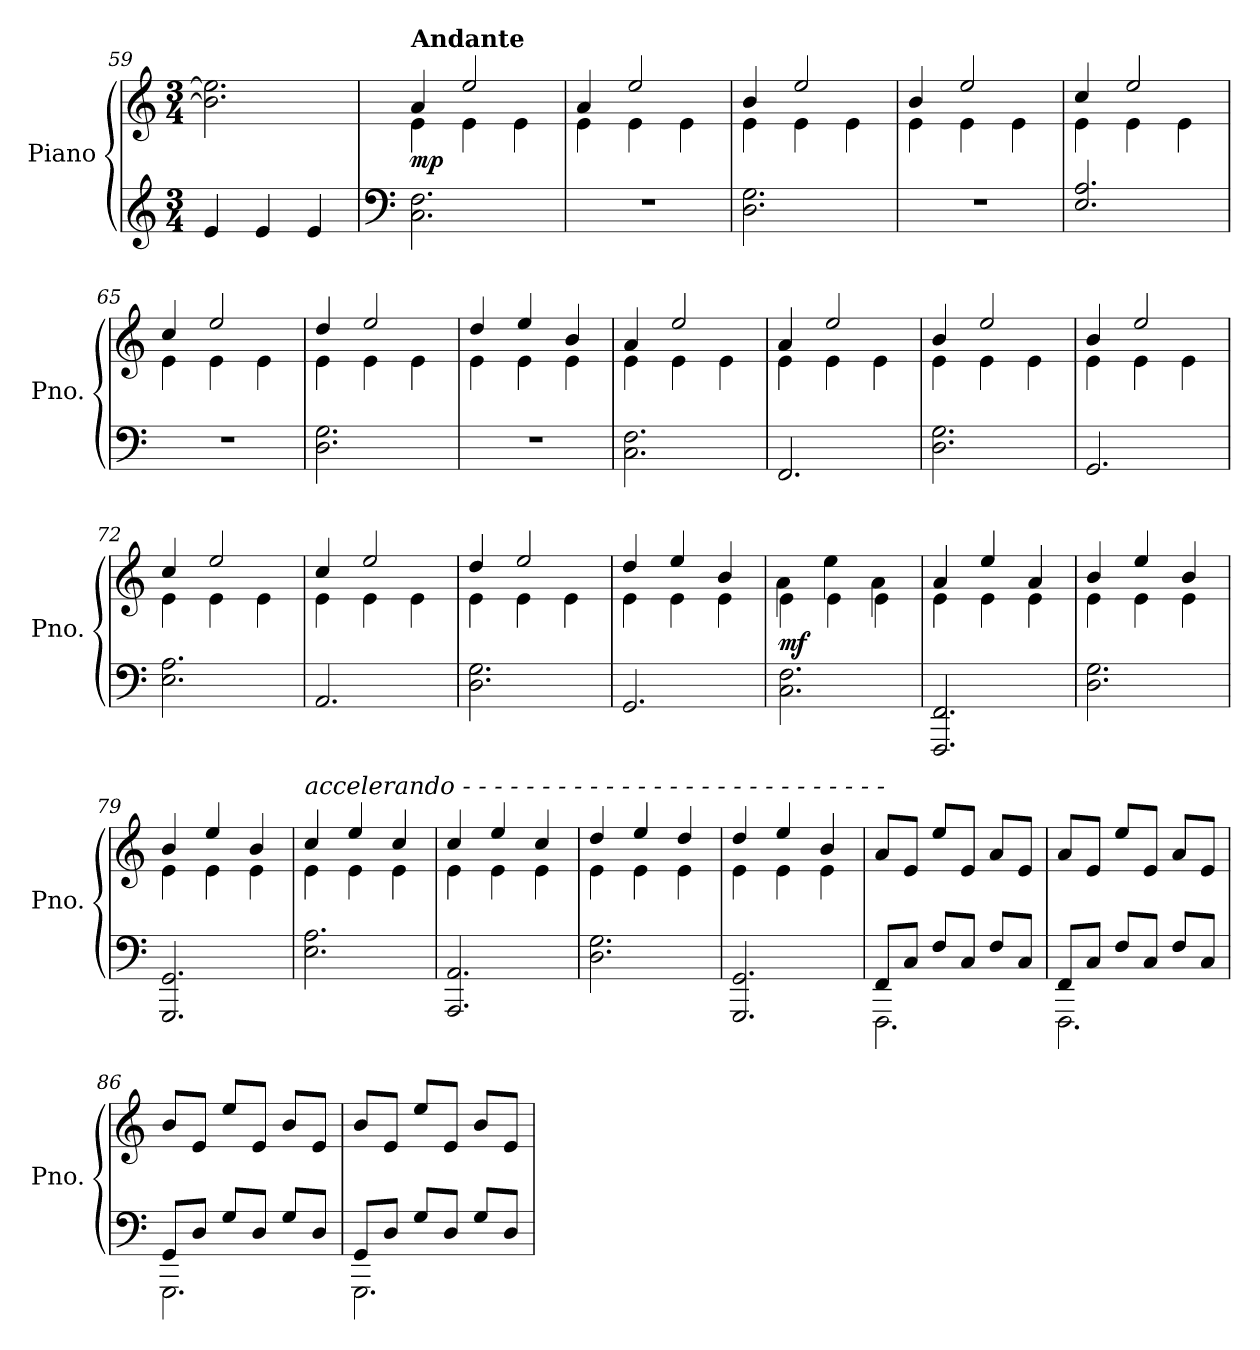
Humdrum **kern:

**kern	**kern	**dynam
*part1	*part1	*part1
*staff2	*staff1	*staff1/2
*I"Piano	*	*
*I'Pno.	*	*
*clefG2	*clefG2	*
*k[]	*k[]	*
*M3/4	*M3/4	*
=59	=59	=59
4e/	2.b\] 2.ee\]	.
4e/	.	.
4e/	.	.
!!LO:LB:g=z
=60	=60	=60
*clefF4	*	*
*	*^	*
!	!LO:TX:a:B:t=Andante	!	!
!	!	!	!LO:DY:b
2.C\ 2.F\	4e\	4a/	mp
.	4e\	2ee/	.
.	4e\	.	.
=61	=61	=61	=61
2.r	4e\	4a/	.
.	4e\	2ee/	.
.	4e\	.	.
=62	=62	=62	=62
2.D\ 2.G\	4e\	4b/	.
.	4e\	2ee/	.
.	4e\	.	.
=63	=63	=63	=63
2.r	4e\	4b/	.
.	4e\	2ee/	.
.	4e\	.	.
=64	=64	=64	=64
2.E/ 2.A/	4e\	4cc/	.
.	4e\	2ee/	.
.	4e\	.	.
=65	=65	=65	=65
2.r	4e\	4cc/	.
.	4e\	2ee/	.
.	4e\	.	.
=66	=66	=66	=66
2.D\ 2.G\	4e\	4dd/	.
.	4e\	2ee/	.
.	4e\	.	.
=67	=67	=67	=67
2.r	4e\	4dd/	.
.	4e\	4ee/	.
.	4e\	4b/	.
!!LO:LB:g=z	!!
=68	=68	=68	=68
2.C\ 2.F\	4e\	4a/	.
.	4e\	2ee/	.
.	4e\	.	.
=69	=69	=69	=69
2.FF/	4e\	4a/	.
.	4e\	2ee/	.
.	4e\	.	.
=70	=70	=70	=70
2.D\ 2.G\	4e\	4b/	.
.	4e\	2ee/	.
.	4e\	.	.
=71	=71	=71	=71
2.GG/	4e\	4b/	.
.	4e\	2ee/	.
.	4e\	.	.
=72	=72	=72	=72
2.E\ 2.A\	4e\	4cc/	.
.	4e\	2ee/	.
.	4e\	.	.
=73	=73	=73	=73
2.AA/	4e\	4cc/	.
.	4e\	2ee/	.
.	4e\	.	.
=74	=74	=74	=74
2.D\ 2.G\	4e\	4dd/	.
.	4e\	2ee/	.
.	4e\	.	.
=75	=75	=75	=75
2.GG/	4e\	4dd/	.
.	4e\	4ee/	.
.	4e\	4b/	.
!!LO:PB:g=z	!!
=76	=76	=76	=76
!	!	!	!LO:DY:b
2.C\ 2.F\	4e\	4a\	mf
.	4e\	4ee\	.
.	4e\	4a\	.
=77	=77	=77	=77
2.FFF/ 2.FF/	4e\	4a/	.
.	4e\	4ee/	.
.	4e\	4a/	.
=78	=78	=78	=78
2.D\ 2.G\	4e\	4b/	.
.	4e\	4ee/	.
.	4e\	4b/	.
=79	=79	=79	=79
2.GGG/ 2.GG/	4e\	4b/	.
.	4e\	4ee/	.
.	4e\	4b/	.
=80	=80	=80	=80
!	!LO:TX:a:i:t=accelerando  - - - - - - - -	!	!
2.E\ 2.A\	4e\	4cc/	.
.	4e\	4ee/	.
.	4e\	4cc/	.
=81	=81	=81	=81
2.AAA/ 2.AA/	4e\	4cc/	.
.	4e\	4ee/	.
.	4e\	4cc/	.
=82	=82	=82	=82
!	!LO:TX:a:i:t=- - - - - - - - - - - - - - - - - - -	!	!
2.D\ 2.G\	4e\	4dd/	.
.	4e\	4ee/	.
.	4e\	4dd/	.
=83	=83	=83	=83
2.GGG/ 2.GG/	4e\	4dd/	.
.	4e\	4ee/	.
.	4e\	4b/	.
!!LO:LB:g=z
=84	=84	=84	=84
*^	*	*	*
!	!	!LO:TX:a:B:t=Moderato	!	!
*	*	*v	*v	*
8FF/L	2.FFF\	8a/L	.
8C/J	.	8e/J	.
8F/L	.	8ee/L	.
8C/J	.	8e/J	.
8F/L	.	8a/L	.
8C/J	.	8e/J	.
=85	=85	=85	=85
8FF/L	2.FFF\	8a/L	.
8C/J	.	8e/J	.
8F/L	.	8ee/L	.
8C/J	.	8e/J	.
8F/L	.	8a/L	.
8C/J	.	8e/J	.
=86	=86	=86	=86
8GG/L	2.GGG\	8b/L	.
8D/J	.	8e/J	.
8G/L	.	8ee/L	.
8D/J	.	8e/J	.
8G/L	.	8b/L	.
8D/J	.	8e/J	.
=87	=87	=87	=87
8GG/L	2.GGG\	8b/L	.
8D/J	.	8e/J	.
8G/L	.	8ee/L	.
8D/J	.	8e/J	.
8G/L	.	8b/L	.
8D/J	.	8e/J	.
*v	*v	*	*
=	=	=
*-	*-	*-
